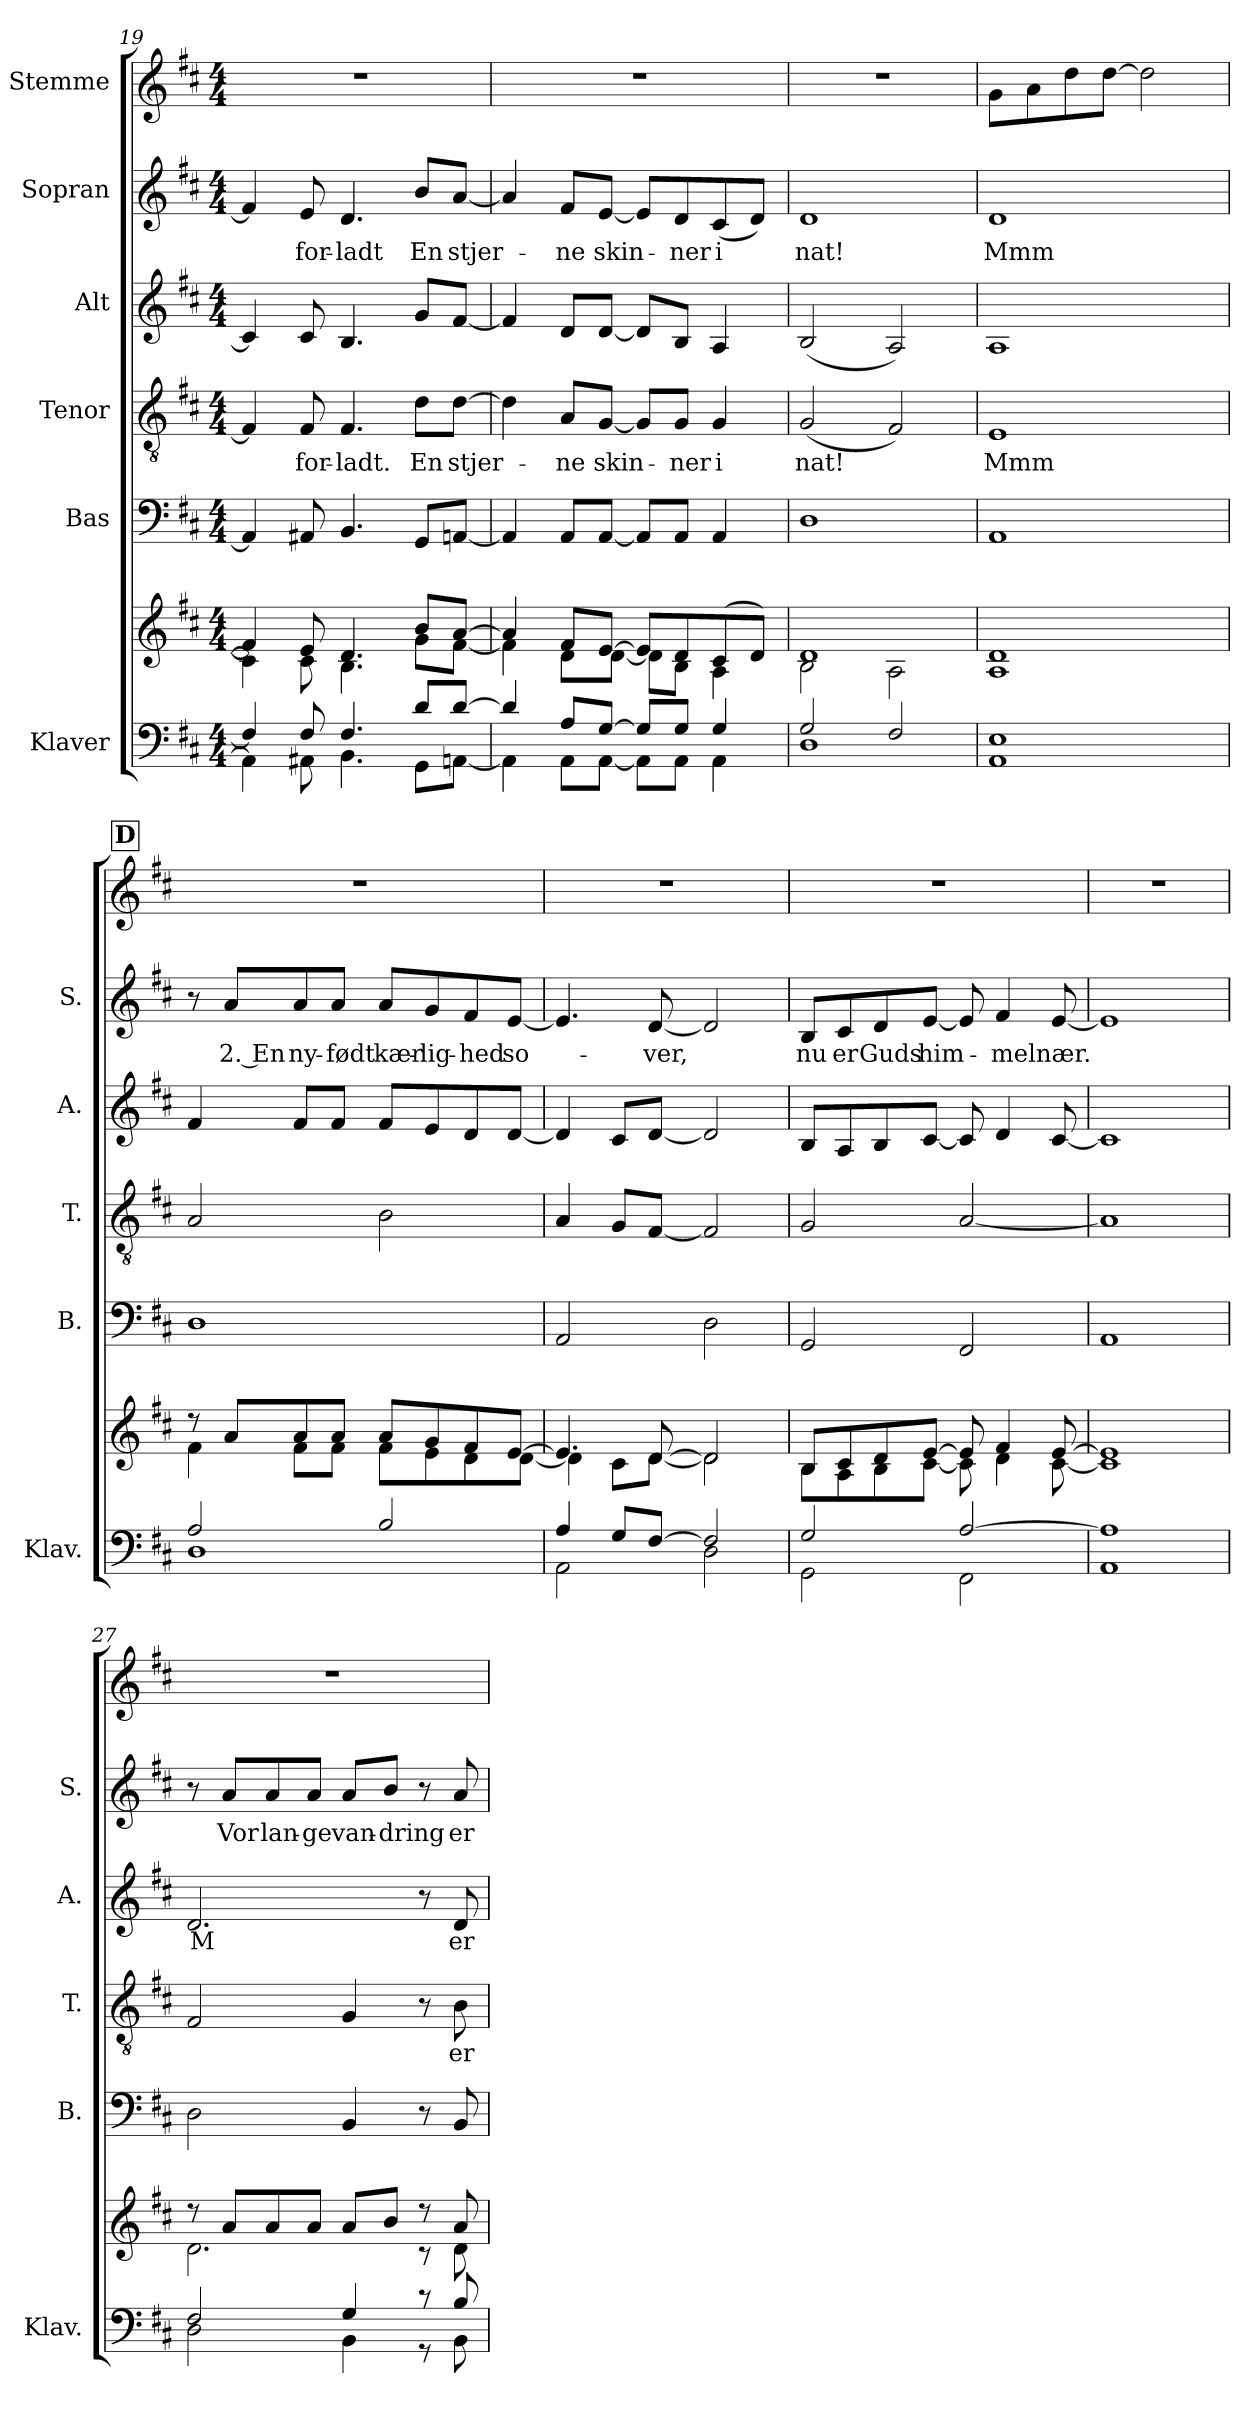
**kern	**kern	**kern	**kern	**text	**kern	**text	**kern	**text	**kern
*part6	*part6	*part5	*part4	*part4	*part3	*part3	*part2	*part2	*part1
*staff7	*staff6	*staff5	*staff4	*staff4	*staff3	*staff3	*staff2	*staff2	*staff1
*I"Klaver	*	*I"Bas	*I"Tenor	*	*I"Alt	*	*I"Sopran	*	*I"Stemme
*I'Klav.	*	*I'B.	*I'T.	*	*I'A.	*	*I'S.	*	*
*clefF4	*clefG2	*clefF4	*clefGv2	*	*clefG2	*	*clefG2	*	*clefG2
*k[f#c#]	*k[f#c#]	*k[f#c#]	*k[f#c#]	*	*k[f#c#]	*	*k[f#c#]	*	*k[f#c#]
*M4/4	*M4/4	*M4/4	*M4/4	*	*M4/4	*	*M4/4	*	*M4/4
=19	=19	=19	=19	=19	=19	=19	=19	=19	=19
*^	*^	*	*	*	*	*	*	*	*
4F#/]	4AA#\]	4f#/]	4c#\]	4AA#/]	4F#/]	.	4c#/]	.	4f#/]	.	1r
!	!	!	!	!	!	!LO:LY:b	!	!	!	!LO:LY:b	!
8F#/	8AA#X\	8e/	8c#\	8AA#X/	8F#/	for-	8c#/	.	8e/	for-	.
!	!	!	!	!	!	!LO:LY:b	!	!	!	!LO:LY:b	!
4.F#/	4.BB\	4.d/	4.B\	4.BB/	4.F#/	-ladt.	4.B/	.	4.d/	-ladt	.
!	!	!	!	!	!	!LO:LY:b	!	!	!	!LO:LY:b	!
8d/L	8GG\L	8b/L	8g\L	8GG/L	8d\L	En	8g/L	.	8b/L	En	.
!	!	!	!	!	!	!LO:LY:b	!	!	!	!LO:LY:b	!
[8d/J	[8AAn\J	[8a/J	[8f#\J	[8AAn/J	[8d\J	stjer-	[8f#/J	.	[8a/J	stjer-	.
!!LO:LB:g=z
=20	=20	=20	=20	=20	=20	=20	=20	=20	=20	=20	=20
4d/]	4AA\]	4a/]	4f#\]	4AA/]	4d\]	.	4f#/]	.	4a/]	.	1r
!	!	!	!	!	!	!LO:LY:b	!	!	!	!LO:LY:b	!
8A/L	8AA\L	8f#/L	8d\L	8AA/L	8A/L	-ne	8d/L	.	8f#/L	-ne	.
!	!	!	!	!	!	!LO:LY:b	!	!	!	!LO:LY:b	!
[8G/J	[8AA\J	[8e/J	[8d\J	[8AA/J	[8G/J	skin-	[8d/J	.	[8e/J	skin-	.
8G/L]	8AA\L]	8e/L]	8d\L]	8AA/L]	8G/L]	.	8d/L]	.	8e/L]	.	.
!	!	!	!	!	!	!LO:LY:b	!	!	!	!LO:LY:b	!
8G/J	8AA\J	8d/	8B\J	8AA/J	8G/J	-ner	8B/J	.	8d/	-ner	.
!	!	!	!	!	!	!LO:LY:b	!	!	!	!LO:LY:b	!
4G/	4AA\	(>8c#/	4A\	4AA/	4G/	i	4A/	.	(<8c#/	i	.
.	.	8d/J)	.	.	.	.	.	.	8d/J)	.	.
=21	=21	=21	=21	=21	=21	=21	=21	=21	=21	=21	=21
!	!	!	!	!	!	!LO:LY:b	!	!	!	!LO:LY:b	!
2G/	1D	1d	2B\	1D	(<2G/	nat!	(<2B/	.	1d	nat!	1r
2F#/	.	.	2A\	.	2F#/)	.	2A/)	.	.	.	.
=22	=22	=22	=22	=22	=22	=22	=22	=22	=22	=22	=22
!	!	!	!	!	!	!LO:LY:b	!	!	!	!LO:LY:b	!
1E	1AA	1d	1A	1AA	1E	Mmm	1A	.	1d	Mmm	8g\L
.	.	.	.	.	.	.	.	.	.	.	8a\
.	.	.	.	.	.	.	.	.	.	.	8dd\
.	.	.	.	.	.	.	.	.	.	.	[8dd\J
.	.	.	.	.	.	.	.	.	.	.	2dd\]
!!LO:REH:place=s1:a:B:fs=14:t=D
=23	=23	=23	=23	=23	=23	=23	=23	=23	=23	=23	=23
2A/	1D	8r	4f#\	1D	2A/	.	4f#/	.	8r	.	1r
!	!	!	!	!	!	!	!	!	!	!LO:LY:b	!
.	.	8a/L	.	.	.	.	.	.	8a/L	2. En	.
!	!	!	!	!	!	!	!	!	!	!LO:LY:b	!
.	.	8a/	8f#\L	.	.	.	8f#/L	.	8a/	ny-	.
!	!	!	!	!	!	!	!	!	!	!LO:LY:b	!
.	.	8a/J	8f#\J	.	.	.	8f#/J	.	8a/J	-født	.
!	!	!	!	!	!	!	!	!	!	!LO:LY:b	!
2B/	.	8a/L	8f#\L	.	2B\	.	8f#/L	.	8a/L	kær-	.
!	!	!	!	!	!	!	!	!	!	!LO:LY:b	!
.	.	8g/	8e\	.	.	.	8e/	.	8g/	-lig-	.
!	!	!	!	!	!	!	!	!	!	!LO:LY:b	!
.	.	8f#/	8d\	.	.	.	8d/	.	8f#/	-hed	.
!	!	!	!	!	!	!	!	!	!	!LO:LY:b	!
.	.	[8e/J	[8d\J	.	.	.	[8d/J	.	[8e/J	so-	.
=24	=24	=24	=24	=24	=24	=24	=24	=24	=24	=24	=24
4A/	2AA\	4.e/]	4d\]	2AA/	4A/	.	4d/]	.	4.e/]	.	1r
8G/L	.	.	8c#\L	.	8G/L	.	8c#/L	.	.	.	.
!	!	!	!	!	!	!	!	!	!	!LO:LY:b	!
[8F#/J	.	[8d/	[8d\J	.	[8F#/J	.	[8d/J	.	[8d/	-ver,	.
2F#/]	2D\	2d/]	2d\]	2D\	2F#/]	.	2d/]	.	2d/]	.	.
!!LO:PB:g=z
=25	=25	=25	=25	=25	=25	=25	=25	=25	=25	=25	=25
!	!	!	!	!	!	!	!	!	!	!LO:LY:b	!
2G/	2GG\	8B/L	8B\L	2GG/	2G/	.	8B/L	.	8B/L	nu	1r
!	!	!	!	!	!	!	!	!	!	!LO:LY:b	!
.	.	8c#/	8A\	.	.	.	8A/	.	8c#/	er	.
!	!	!	!	!	!	!	!	!	!	!LO:LY:b	!
.	.	8d/	8B\	.	.	.	8B/	.	8d/	Guds	.
!	!	!	!	!	!	!	!	!	!	!LO:LY:b	!
.	.	[8e/J	[8c#\J	.	.	.	[8c#/J	.	[8e/J	him-	.
[2A/	2FF#\	8e/]	8c#\]	2FF#/	[2A/	.	8c#/]	.	8e/]	.	.
!	!	!	!	!	!	!	!	!	!	!LO:LY:b	!
.	.	4f#/	4d\	.	.	.	4d/	.	4f#/	-mel	.
!	!	!	!	!	!	!	!	!	!	!LO:LY:b	!
.	.	[8e/	[8c#\	.	.	.	[8c#/	.	[8e/	nær.	.
=26	=26	=26	=26	=26	=26	=26	=26	=26	=26	=26	=26
1A]	1AA	1e]	1c#]	1AA	1A]	.	1c#]	.	1e]	.	1r
=27	=27	=27	=27	=27	=27	=27	=27	=27	=27	=27	=27
!	!	!	!	!	!	!	!	!LO:LY:b	!	!	!
2F#/	2D\	8r	2.d\	2D\	2F#/	.	2.d/	M	8r	.	1r
!	!	!	!	!	!	!	!	!	!	!LO:LY:b	!
.	.	8a/L	.	.	.	.	.	.	8a/L	Vor	.
!	!	!	!	!	!	!	!	!	!	!LO:LY:b	!
.	.	8a/	.	.	.	.	.	.	8a/	lan-	.
!	!	!	!	!	!	!	!	!	!	!LO:LY:b	!
.	.	8a/J	.	.	.	.	.	.	8a/J	-ge	.
!	!	!	!	!	!	!	!	!	!	!LO:LY:b	!
4G/	4BB\	8a/L	.	4BB/	4G/	.	.	.	8a/L	van-	.
!	!	!	!	!	!	!	!	!	!	!LO:LY:b	!
.	.	8b/J	.	.	.	.	.	.	8b/J	-dring	.
8r	8r	8r	8r	8r	8r	.	8r	.	8r	.	.
!	!	!	!	!	!	!LO:LY:b	!	!LO:LY:b	!	!LO:LY:b	!
8B/	8BB\	8a/	8d\	8BB/	8B\	er	8d/	er	8a/	er	.
*v	*v	*	*	*	*	*	*	*	*	*	*
*	*v	*v	*	*	*	*	*	*	*	*
=	=	=	=	=	=	=	=	=	=
*-	*-	*-	*-	*-	*-	*-	*-	*-	*-
